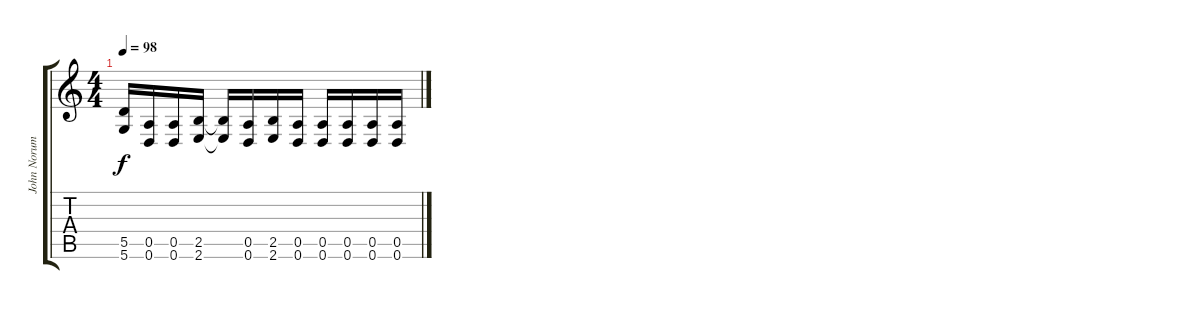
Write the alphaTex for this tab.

\track ("John Norum" "John Norum") {instrument distortionguitar}
\staff {score tabs}
\tuning (E4 B3 G3 D3 A2 D2) {hide}
\ts (4 4)
\tempo 98
\clef g2
\ks c
(5.5 5.6).16{dy f} (0.5 0.6).16 (0.5 0.6).16 (2.5 2.6).16 (2.5{t} 2.6{t}).16 (0.5 0.6).16 (2.5 2.6).16 (0.5 0.6).16 (0.5 0.6).16 (0.5 0.6).16 (0.5 0.6).16 (0.5 0.6).16
